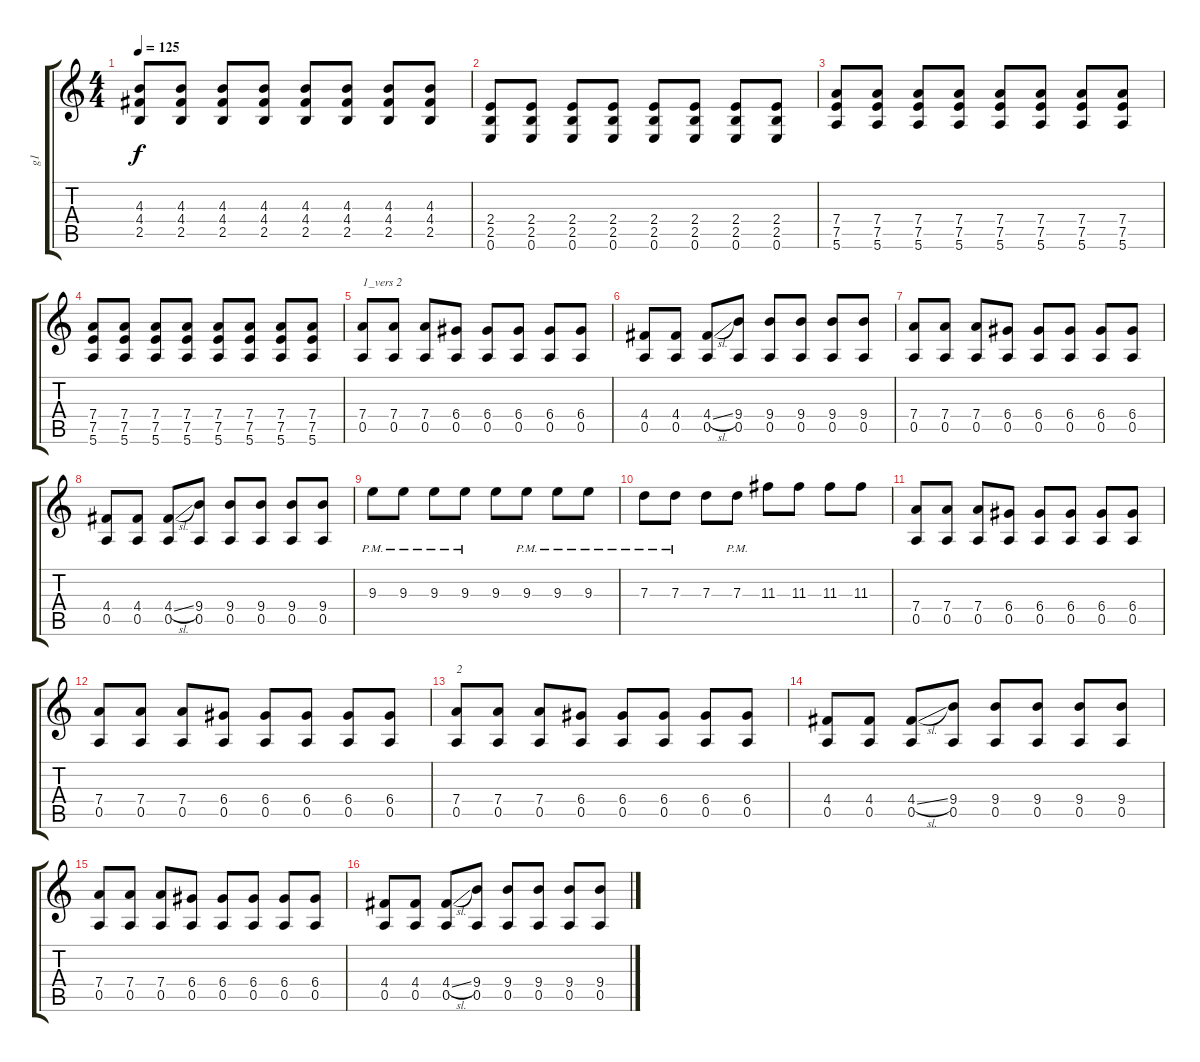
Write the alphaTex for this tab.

\track ("g1" "g1") {instrument overdrivenguitar}
\staff {score tabs}
\tuning (E4 B3 G3 D3 A2 E2) {hide}
\ts (4 4)
\tempo 125
\clef g2
\ks c
(4.3 4.4 2.5).8{dy f} (4.3 4.4 2.5).8 (4.3 4.4 2.5).8 (4.3 4.4 2.5).8 (4.3 4.4 2.5).8 (4.3 4.4 2.5).8 (4.3 4.4 2.5).8 (4.3 4.4 2.5).8 |
(2.4 2.5 0.6).8 (2.4 2.5 0.6).8 (2.4 2.5 0.6).8 (2.4 2.5 0.6).8 (2.4 2.5 0.6).8 (2.4 2.5 0.6).8 (2.4 2.5 0.6).8 (2.4 2.5 0.6).8 |
(7.4 7.5 5.6).8 (7.4 7.5 5.6).8 (7.4 7.5 5.6).8 (7.4 7.5 5.6).8 (7.4 7.5 5.6).8 (7.4 7.5 5.6).8 (7.4 7.5 5.6).8 (7.4 7.5 5.6).8 |
(7.4 7.5 5.6).8 (7.4 7.5 5.6).8 (7.4 7.5 5.6).8 (7.4 7.5 5.6).8 (7.4 7.5 5.6).8 (7.4 7.5 5.6).8 (7.4 7.5 5.6).8 (7.4 7.5 5.6).8 |
(7.4 0.5).8{txt "1_vers 2"} (7.4 0.5).8 (7.4 0.5).8 (6.4 0.5).8 (6.4 0.5).8 (6.4 0.5).8 (6.4 0.5).8 (6.4 0.5).8 |
(4.4 0.5).8 (4.4 0.5).8 (4.4{sl} 0.5).8 (9.4 0.5).8 (9.4 0.5).8 (9.4 0.5).8 (9.4 0.5).8 (9.4 0.5).8 |
(7.4 0.5).8 (7.4 0.5).8 (7.4 0.5).8 (6.4 0.5).8 (6.4 0.5).8 (6.4 0.5).8 (6.4 0.5).8 (6.4 0.5).8 |
(4.4 0.5).8 (4.4 0.5).8 (4.4{sl} 0.5).8 (9.4 0.5).8 (9.4 0.5).8 (9.4 0.5).8 (9.4 0.5).8 (9.4 0.5).8 |
9.3{pm}.8 9.3{pm}.8 9.3{pm}.8 9.3{pm}.8 9.3.8 9.3{pm}.8 9.3{pm}.8 9.3{pm}.8 |
7.3{pm}.8 7.3{pm}.8 7.3.8 7.3{pm}.8 11.3.8 11.3.8 11.3.8 11.3.8 |
(7.4 0.5).8 (7.4 0.5).8 (7.4 0.5).8 (6.4 0.5).8 (6.4 0.5).8 (6.4 0.5).8 (6.4 0.5).8 (6.4 0.5).8 |
(7.4 0.5).8 (7.4 0.5).8 (7.4 0.5).8 (6.4 0.5).8 (6.4 0.5).8 (6.4 0.5).8 (6.4 0.5).8 (6.4 0.5).8 |
(7.4 0.5).8{txt "2"} (7.4 0.5).8 (7.4 0.5).8 (6.4 0.5).8 (6.4 0.5).8 (6.4 0.5).8 (6.4 0.5).8 (6.4 0.5).8 |
(4.4 0.5).8 (4.4 0.5).8 (4.4{sl} 0.5).8 (9.4 0.5).8 (9.4 0.5).8 (9.4 0.5).8 (9.4 0.5).8 (9.4 0.5).8 |
(7.4 0.5).8 (7.4 0.5).8 (7.4 0.5).8 (6.4 0.5).8 (6.4 0.5).8 (6.4 0.5).8 (6.4 0.5).8 (6.4 0.5).8 |
(4.4 0.5).8 (4.4 0.5).8 (4.4{sl} 0.5).8 (9.4 0.5).8 (9.4 0.5).8 (9.4 0.5).8 (9.4 0.5).8 (9.4 0.5).8
